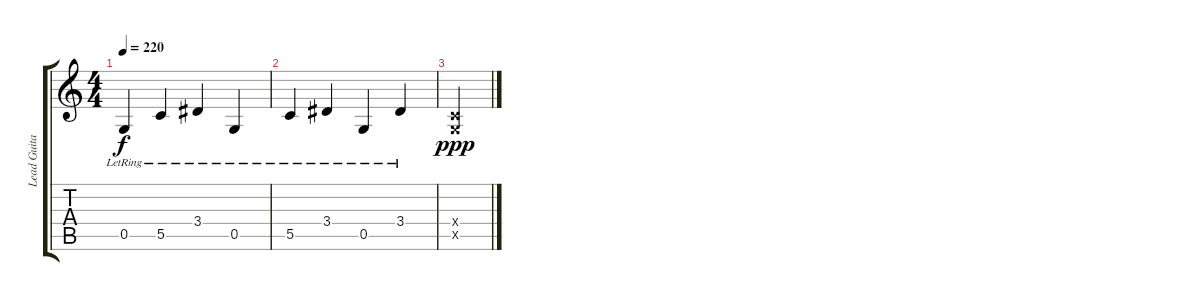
\track ("Lead Guitar #2" "Lead Guita") {instrument distortionguitar}
\staff {score tabs}
\tuning (D4 A3 F3 C3 G2 C2) {hide}
\ts (4 4)
\tempo 220
\clef g2
\ks c
0.5{lr}.4{dy f} 5.5{lr}.4 3.4{lr}.4 0.5{lr}.4 |
5.5{lr}.4 3.4{lr}.4 0.5{lr}.4 3.4{lr}.4 |
(0.4{x} 0.5{x}).4{dy ppp}
